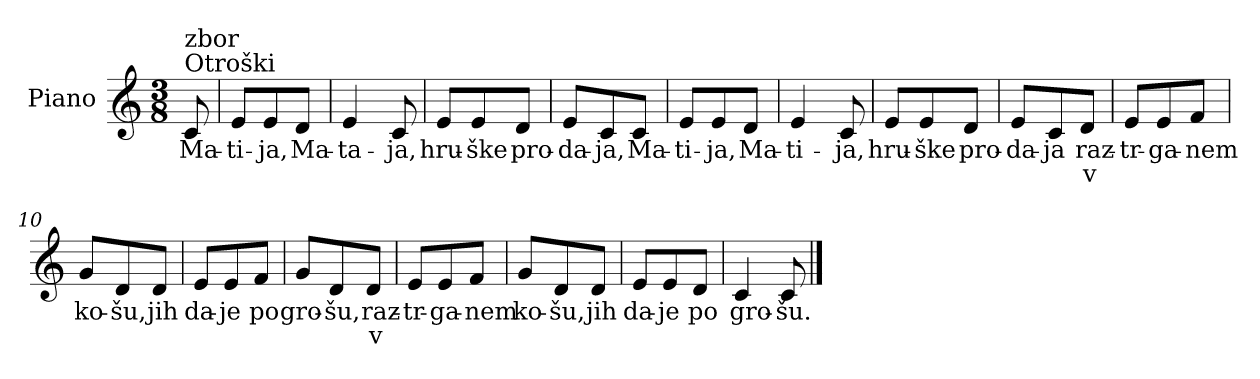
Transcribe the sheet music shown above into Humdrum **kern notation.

**kern	**text	**text
*part1	*part1	*part1
*staff1	*staff1	*staff1
*I"Piano	*	*
*I'Pno.	*	*
*clefG2	*	*
*k[]	*	*
*M3/8	*	*
*MM96	*	*
=	=	=
!LO:TX:t=Otroški	!	!
!LO:TX:t=zbor	!	!
!	!LO:LY:b	!
8c/	Ma-	.
=1	=1	=1
!	!LO:LY:b	!
8e/L	-ti-	.
!	!LO:LY:b	!
8e/	-ja,	.
!	!LO:LY:b	!
8d/J	Ma-	.
=2	=2	=2
!	!LO:LY:b	!
4e/	-ta-	.
!	!LO:LY:b	!
8c/	-ja,	.
=3	=3	=3
!	!LO:LY:b	!
8e/L	hru-	.
!	!LO:LY:b	!
8e/	-ške	.
!	!LO:LY:b	!
8d/J	pro-	.
=4	=4	=4
!	!LO:LY:b	!
8e/L	-da-	.
!	!LO:LY:b	!
8c/	-ja,	.
!	!LO:LY:b	!
8c/J	Ma-	.
=5	=5	=5
!	!LO:LY:b	!
8e/L	-ti-	.
!	!LO:LY:b	!
8e/	-ja,	.
!	!LO:LY:b	!
8d/J	Ma-	.
=6	=6	=6
!	!LO:LY:b	!
4e/	-ti-	.
!	!LO:LY:b	!
8c/	-ja,	.
=7	=7	=7
!	!LO:LY:b	!
8e/L	hru-	.
!	!LO:LY:b	!
8e/	-ške	.
!	!LO:LY:b	!
8d/J	pro-	.
!!LO:LB:g=z
=8	=8	=8
!	!LO:LY:b	!
8e/L	-da-	.
!	!LO:LY:b	!
8c/	-ja	.
!	!LO:LY:b	!LO:LY:b
8d/J	raz-	v
=9	=9	=9
!	!LO:LY:b	!
8e/L	-tr-	.
!	!LO:LY:b	!
8e/	-ga-	.
!	!LO:LY:b	!
8f/J	-nem	.
=10	=10	=10
!	!LO:LY:b	!
8g/L	ko-	.
!	!LO:LY:b	!
8d/	-šu,	.
!	!LO:LY:b	!
8d/J	jih	.
=11	=11	=11
!	!LO:LY:b	!
8e/L	da-	.
!	!LO:LY:b	!
8e/	-je	.
!	!LO:LY:b	!
8f/J	po	.
=12	=12	=12
!	!LO:LY:b	!
8g/L	gro-	.
!	!LO:LY:b	!
8d/	-šu,	.
!	!LO:LY:b	!LO:LY:b
8d/J	raz-	v
=13	=13	=13
!	!LO:LY:b	!
8e/L	-tr-	.
!	!LO:LY:b	!
8e/	-ga-	.
!	!LO:LY:b	!
8f/J	-nem	.
=14	=14	=14
!	!LO:LY:b	!
8g/L	ko-	.
!	!LO:LY:b	!
8d/	-šu,	.
!	!LO:LY:b	!
8d/J	jih	.
!!LO:LB:g=z
=15	=15	=15
!	!LO:LY:b	!
8e/L	da-	.
!	!LO:LY:b	!
8e/	-je	.
!	!LO:LY:b	!
8d/J	po	.
=16	=16	=16
!	!LO:LY:b	!
4c/	gro-	.
!	!LO:LY:b	!
8c/	-šu.	.
==	==	==
*-	*-	*-
